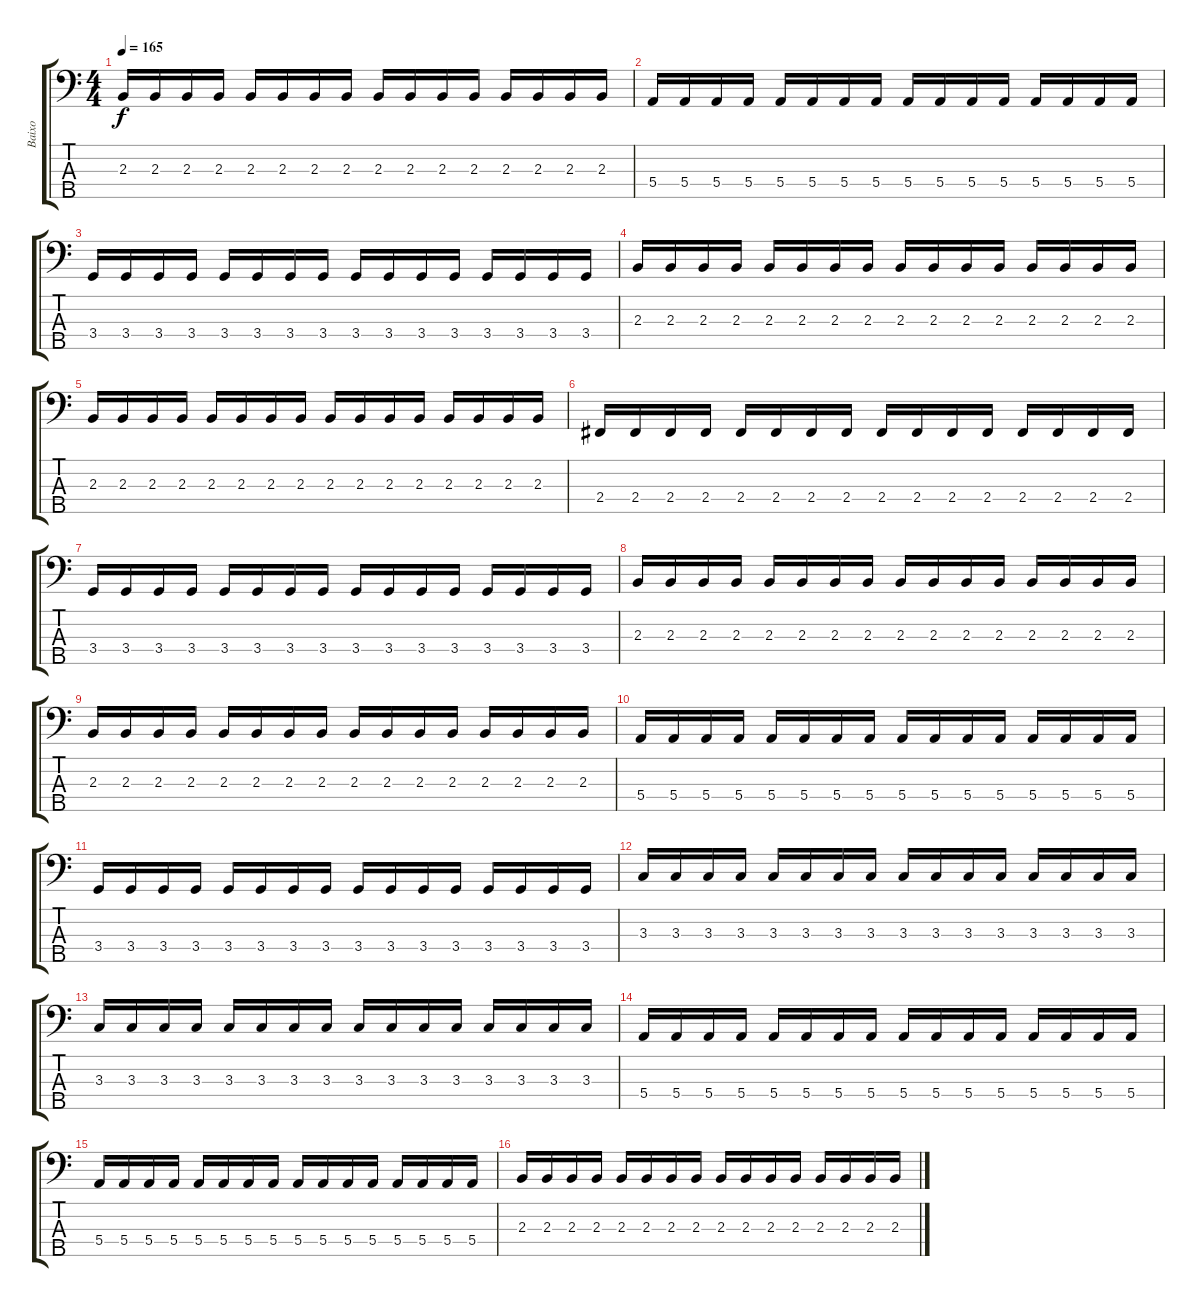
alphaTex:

\track ("Baixo" "Baixo") {instrument electricbassfinger}
\staff {score tabs}
\tuning (G2 D2 A1 E1 B0) {hide}
\ts (4 4)
\tempo 165
\clef f4
\ks c
2.3.16{dy f} 2.3.16 2.3.16 2.3.16 2.3.16 2.3.16 2.3.16 2.3.16 2.3.16 2.3.16 2.3.16 2.3.16 2.3.16 2.3.16 2.3.16 2.3.16 |
5.4.16 5.4.16 5.4.16 5.4.16 5.4.16 5.4.16 5.4.16 5.4.16 5.4.16 5.4.16 5.4.16 5.4.16 5.4.16 5.4.16 5.4.16 5.4.16 |
3.4.16 3.4.16 3.4.16 3.4.16 3.4.16 3.4.16 3.4.16 3.4.16 3.4.16 3.4.16 3.4.16 3.4.16 3.4.16 3.4.16 3.4.16 3.4.16 |
2.3.16 2.3.16 2.3.16 2.3.16 2.3.16 2.3.16 2.3.16 2.3.16 2.3.16 2.3.16 2.3.16 2.3.16 2.3.16 2.3.16 2.3.16 2.3.16 |
2.3.16 2.3.16 2.3.16 2.3.16 2.3.16 2.3.16 2.3.16 2.3.16 2.3.16 2.3.16 2.3.16 2.3.16 2.3.16 2.3.16 2.3.16 2.3.16 |
2.4.16 2.4.16 2.4.16 2.4.16 2.4.16 2.4.16 2.4.16 2.4.16 2.4.16 2.4.16 2.4.16 2.4.16 2.4.16 2.4.16 2.4.16 2.4.16 |
3.4.16 3.4.16 3.4.16 3.4.16 3.4.16 3.4.16 3.4.16 3.4.16 3.4.16 3.4.16 3.4.16 3.4.16 3.4.16 3.4.16 3.4.16 3.4.16 |
2.3.16 2.3.16 2.3.16 2.3.16 2.3.16 2.3.16 2.3.16 2.3.16 2.3.16 2.3.16 2.3.16 2.3.16 2.3.16 2.3.16 2.3.16 2.3.16 |
2.3.16 2.3.16 2.3.16 2.3.16 2.3.16 2.3.16 2.3.16 2.3.16 2.3.16 2.3.16 2.3.16 2.3.16 2.3.16 2.3.16 2.3.16 2.3.16 |
5.4.16 5.4.16 5.4.16 5.4.16 5.4.16 5.4.16 5.4.16 5.4.16 5.4.16 5.4.16 5.4.16 5.4.16 5.4.16 5.4.16 5.4.16 5.4.16 |
3.4.16 3.4.16 3.4.16 3.4.16 3.4.16 3.4.16 3.4.16 3.4.16 3.4.16 3.4.16 3.4.16 3.4.16 3.4.16 3.4.16 3.4.16 3.4.16 |
3.3.16 3.3.16 3.3.16 3.3.16 3.3.16 3.3.16 3.3.16 3.3.16 3.3.16 3.3.16 3.3.16 3.3.16 3.3.16 3.3.16 3.3.16 3.3.16 |
3.3.16 3.3.16 3.3.16 3.3.16 3.3.16 3.3.16 3.3.16 3.3.16 3.3.16 3.3.16 3.3.16 3.3.16 3.3.16 3.3.16 3.3.16 3.3.16 |
5.4.16 5.4.16 5.4.16 5.4.16 5.4.16 5.4.16 5.4.16 5.4.16 5.4.16 5.4.16 5.4.16 5.4.16 5.4.16 5.4.16 5.4.16 5.4.16 |
5.4.16 5.4.16 5.4.16 5.4.16 5.4.16 5.4.16 5.4.16 5.4.16 5.4.16 5.4.16 5.4.16 5.4.16 5.4.16 5.4.16 5.4.16 5.4.16 |
2.3.16 2.3.16 2.3.16 2.3.16 2.3.16 2.3.16 2.3.16 2.3.16 2.3.16 2.3.16 2.3.16 2.3.16 2.3.16 2.3.16 2.3.16 2.3.16
